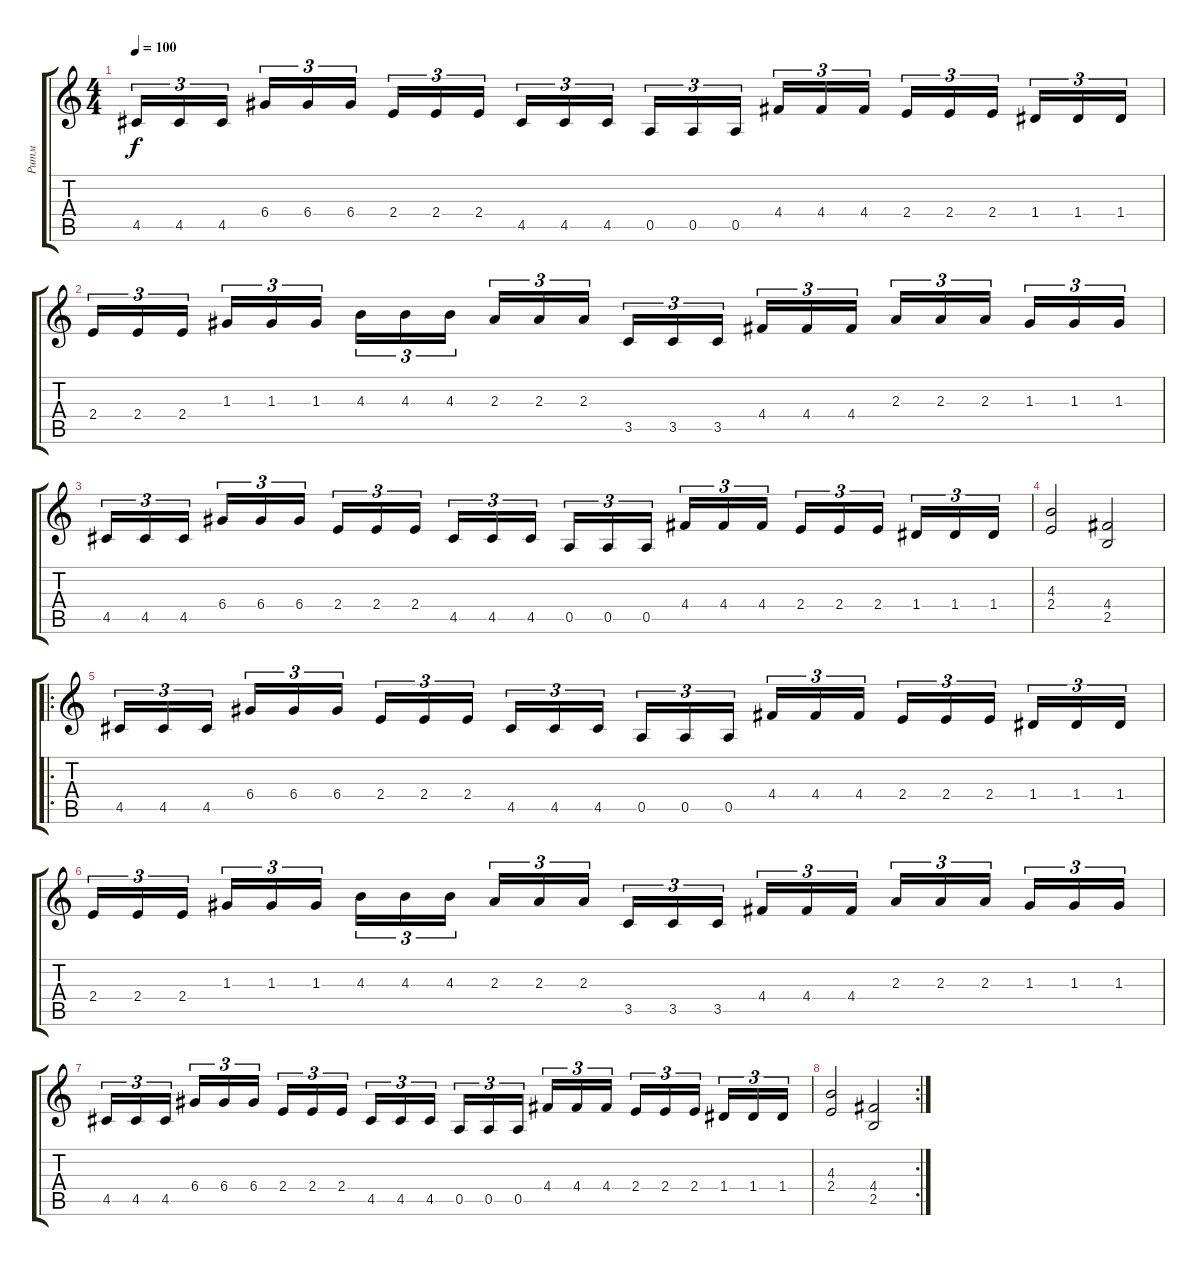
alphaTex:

\track ("Ритм" "Ритм") {instrument overdrivenguitar}
\staff {score tabs}
\tuning (E4 B3 G3 D3 A2 E2) {hide}
\ts (4 4)
\tempo 100
\clef g2
\ks c
4.5.16{tu (3 2) dy f} 4.5.16{tu (3 2)} 4.5.16{tu (3 2) beam splitsecondary} 6.4.16{tu (3 2)} 6.4.16{tu (3 2)} 6.4.16{tu (3 2)} 2.4.16{tu (3 2)} 2.4.16{tu (3 2)} 2.4.16{tu (3 2) beam splitsecondary} 4.5.16{tu (3 2)} 4.5.16{tu (3 2)} 4.5.16{tu (3 2)} 0.5.16{tu (3 2)} 0.5.16{tu (3 2)} 0.5.16{tu (3 2) beam splitsecondary} 4.4.16{tu (3 2)} 4.4.16{tu (3 2)} 4.4.16{tu (3 2)} 2.4.16{tu (3 2)} 2.4.16{tu (3 2)} 2.4.16{tu (3 2) beam splitsecondary} 1.4.16{tu (3 2)} 1.4.16{tu (3 2)} 1.4.16{tu (3 2)} |
2.4.16{tu (3 2)} 2.4.16{tu (3 2)} 2.4.16{tu (3 2) beam splitsecondary} 1.3.16{tu (3 2)} 1.3.16{tu (3 2)} 1.3.16{tu (3 2)} 4.3.16{tu (3 2)} 4.3.16{tu (3 2)} 4.3.16{tu (3 2) beam splitsecondary} 2.3.16{tu (3 2)} 2.3.16{tu (3 2)} 2.3.16{tu (3 2)} 3.5.16{tu (3 2)} 3.5.16{tu (3 2)} 3.5.16{tu (3 2) beam splitsecondary} 4.4.16{tu (3 2)} 4.4.16{tu (3 2)} 4.4.16{tu (3 2)} 2.3.16{tu (3 2)} 2.3.16{tu (3 2)} 2.3.16{tu (3 2) beam splitsecondary} 1.3.16{tu (3 2)} 1.3.16{tu (3 2)} 1.3.16{tu (3 2)} |
4.5.16{tu (3 2)} 4.5.16{tu (3 2)} 4.5.16{tu (3 2) beam splitsecondary} 6.4.16{tu (3 2)} 6.4.16{tu (3 2)} 6.4.16{tu (3 2)} 2.4.16{tu (3 2)} 2.4.16{tu (3 2)} 2.4.16{tu (3 2) beam splitsecondary} 4.5.16{tu (3 2)} 4.5.16{tu (3 2)} 4.5.16{tu (3 2)} 0.5.16{tu (3 2)} 0.5.16{tu (3 2)} 0.5.16{tu (3 2) beam splitsecondary} 4.4.16{tu (3 2)} 4.4.16{tu (3 2)} 4.4.16{tu (3 2)} 2.4.16{tu (3 2)} 2.4.16{tu (3 2)} 2.4.16{tu (3 2) beam splitsecondary} 1.4.16{tu (3 2)} 1.4.16{tu (3 2)} 1.4.16{tu (3 2)} |
(4.3 2.4).2 (4.4 2.5).2 |
\ro
4.5.16{tu (3 2)} 4.5.16{tu (3 2)} 4.5.16{tu (3 2) beam splitsecondary} 6.4.16{tu (3 2)} 6.4.16{tu (3 2)} 6.4.16{tu (3 2)} 2.4.16{tu (3 2)} 2.4.16{tu (3 2)} 2.4.16{tu (3 2) beam splitsecondary} 4.5.16{tu (3 2)} 4.5.16{tu (3 2)} 4.5.16{tu (3 2)} 0.5.16{tu (3 2)} 0.5.16{tu (3 2)} 0.5.16{tu (3 2) beam splitsecondary} 4.4.16{tu (3 2)} 4.4.16{tu (3 2)} 4.4.16{tu (3 2)} 2.4.16{tu (3 2)} 2.4.16{tu (3 2)} 2.4.16{tu (3 2) beam splitsecondary} 1.4.16{tu (3 2)} 1.4.16{tu (3 2)} 1.4.16{tu (3 2)} |
2.4.16{tu (3 2)} 2.4.16{tu (3 2)} 2.4.16{tu (3 2) beam splitsecondary} 1.3.16{tu (3 2)} 1.3.16{tu (3 2)} 1.3.16{tu (3 2)} 4.3.16{tu (3 2)} 4.3.16{tu (3 2)} 4.3.16{tu (3 2) beam splitsecondary} 2.3.16{tu (3 2)} 2.3.16{tu (3 2)} 2.3.16{tu (3 2)} 3.5.16{tu (3 2)} 3.5.16{tu (3 2)} 3.5.16{tu (3 2) beam splitsecondary} 4.4.16{tu (3 2)} 4.4.16{tu (3 2)} 4.4.16{tu (3 2)} 2.3.16{tu (3 2)} 2.3.16{tu (3 2)} 2.3.16{tu (3 2) beam splitsecondary} 1.3.16{tu (3 2)} 1.3.16{tu (3 2)} 1.3.16{tu (3 2)} |
4.5.16{tu (3 2)} 4.5.16{tu (3 2)} 4.5.16{tu (3 2) beam splitsecondary} 6.4.16{tu (3 2)} 6.4.16{tu (3 2)} 6.4.16{tu (3 2)} 2.4.16{tu (3 2)} 2.4.16{tu (3 2)} 2.4.16{tu (3 2) beam splitsecondary} 4.5.16{tu (3 2)} 4.5.16{tu (3 2)} 4.5.16{tu (3 2)} 0.5.16{tu (3 2)} 0.5.16{tu (3 2)} 0.5.16{tu (3 2) beam splitsecondary} 4.4.16{tu (3 2)} 4.4.16{tu (3 2)} 4.4.16{tu (3 2)} 2.4.16{tu (3 2)} 2.4.16{tu (3 2)} 2.4.16{tu (3 2) beam splitsecondary} 1.4.16{tu (3 2)} 1.4.16{tu (3 2)} 1.4.16{tu (3 2)} |
\rc 2
(4.3 2.4).2 (4.4 2.5).2
